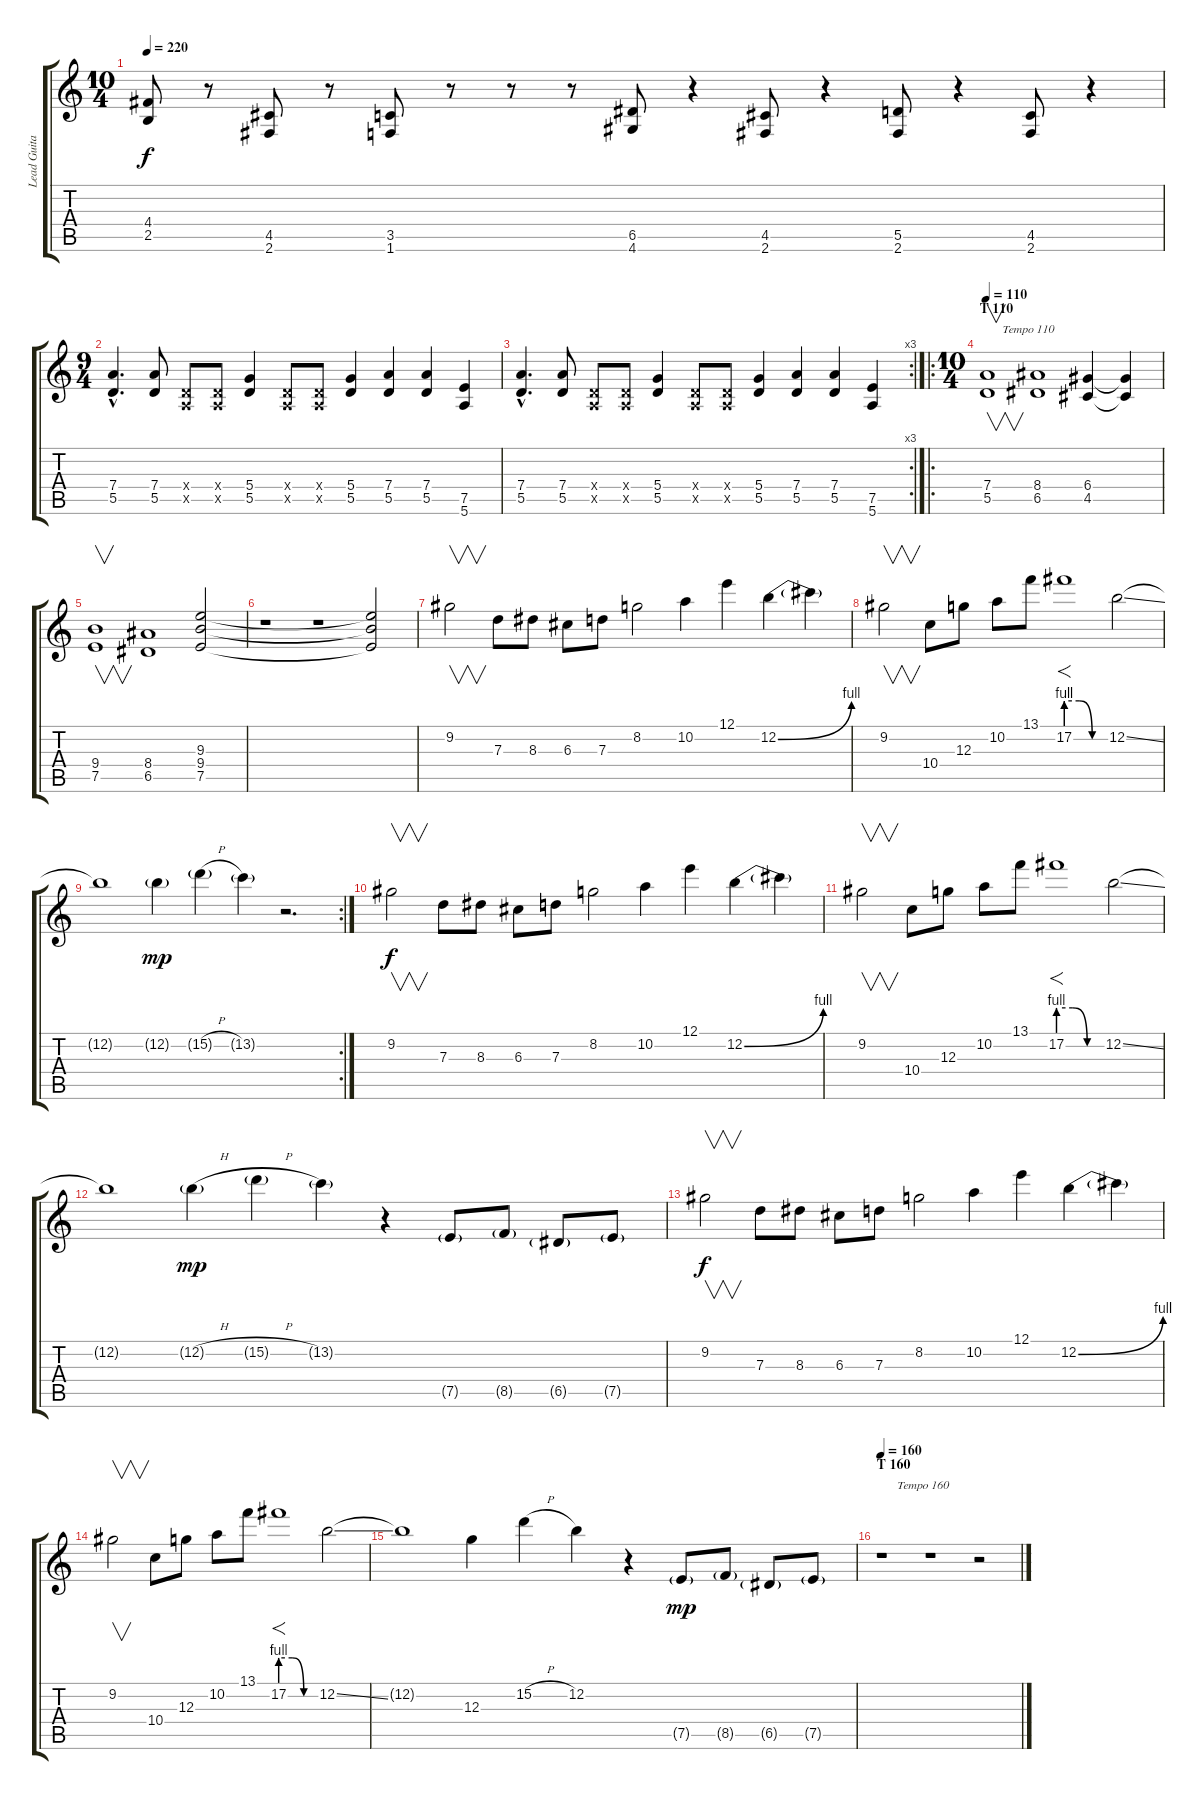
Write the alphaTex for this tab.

\track ("Lead Guitar - Viejo" "Lead Guita") {instrument distortionguitar}
\staff {score tabs}
\tuning (E4 B3 G3 D3 A2 E2) {hide}
\ts (10 4)
\tempo 220
\clef g2
\ks c
(4.4 2.5).8{dy f} r.8 (4.5 2.6).8 r.8 (3.5 1.6).8 r.8 r.8 r.8 (6.5 4.6).8 r.4 (4.5 2.6).8 r.4 (5.5 2.6).8 r.4 (4.5 2.6).8 r.4 |
\ts (9 4)
(7.4{hac} 5.5{hac}).4{d} (7.4 5.5).8 (0.4{x} 0.5{x}).8 (0.4{x} 0.5{x}).8 (5.4 5.5).4 (0.4{x} 0.5{x}).8 (0.4{x} 0.5{x}).8 (5.4 5.5).4 (7.4 5.5).4 (7.4 5.5).4 (7.5 5.6).4 |
\rc 3
(7.4{hac} 5.5{hac}).4{d} (7.4 5.5).8 (0.4{x} 0.5{x}).8 (0.4{x} 0.5{x}).8 (5.4 5.5).4 (0.4{x} 0.5{x}).8 (0.4{x} 0.5{x}).8 (5.4 5.5).4 (7.4 5.5).4 (7.4 5.5).4 (7.5 5.6).4 |
\ro
\ts (10 4)
\section ("" "T 110")
\tempo 110
(7.4 5.5).1{v txt "     Tempo 110"} (8.4 6.5).1 (6.4 4.5).4 (6.4{t} 4.5{t}).4 |
(9.4 7.5).1{v} (8.4 6.5).1 (9.3 9.4 7.5).2 |
r.1 r.1 (9.3{t} 9.4{t} 7.5{t}).2 |
9.2.2{v} 7.3.8 8.3.8 6.3.8 7.3.8 8.2.2 10.2.4 12.1.4 12.2{be (bend 0 0 60 4)}.4 12.2{t}.4 |
9.2.2{v} 10.4.8 12.3.8 10.2.8 13.1.8 17.2{be (custom 0 4 20 4 40 0 60 0)}.1{f} 12.2{ss}.2 |
\rc 2
12.2{t}.1 12.2{g}.4{dy mp} 15.2{h g}.4 13.2{g}.4 r.2{d} |
9.2.2{v dy f} 7.3.8 8.3.8 6.3.8 7.3.8 8.2.2 10.2.4 12.1.4 12.2{be (bend 0 0 60 4)}.4 12.2{t}.4 |
9.2.2{v} 10.4.8 12.3.8 10.2.8 13.1.8 17.2{be (custom 0 4 20 4 40 0 60 0)}.1{f} 12.2{ss}.2 |
12.2{t}.1 12.2{h g}.4{dy mp} 15.2{h g}.4 13.2{g}.4 r.4 7.5{g}.8 8.5{g}.8 6.5{g}.8 7.5{g}.8 |
9.2.2{v dy f} 7.3.8 8.3.8 6.3.8 7.3.8 8.2.2 10.2.4 12.1.4 12.2{be (bend 0 0 60 4)}.4 12.2{t}.4 |
9.2.2{v} 10.4.8 12.3.8 10.2.8 13.1.8 17.2{be (custom 0 4 20 4 40 0 60 0)}.1{f} 12.2{ss}.2 |
12.2{t}.1 12.3.4 15.2{h}.4 12.2.4 r.4 7.5{g}.8{dy mp} 8.5{g}.8 6.5{g}.8 7.5{g}.8 |
\section ("" "T 160")
\tempo 160
r.1{txt "     Tempo 160"} r.1 r.2
